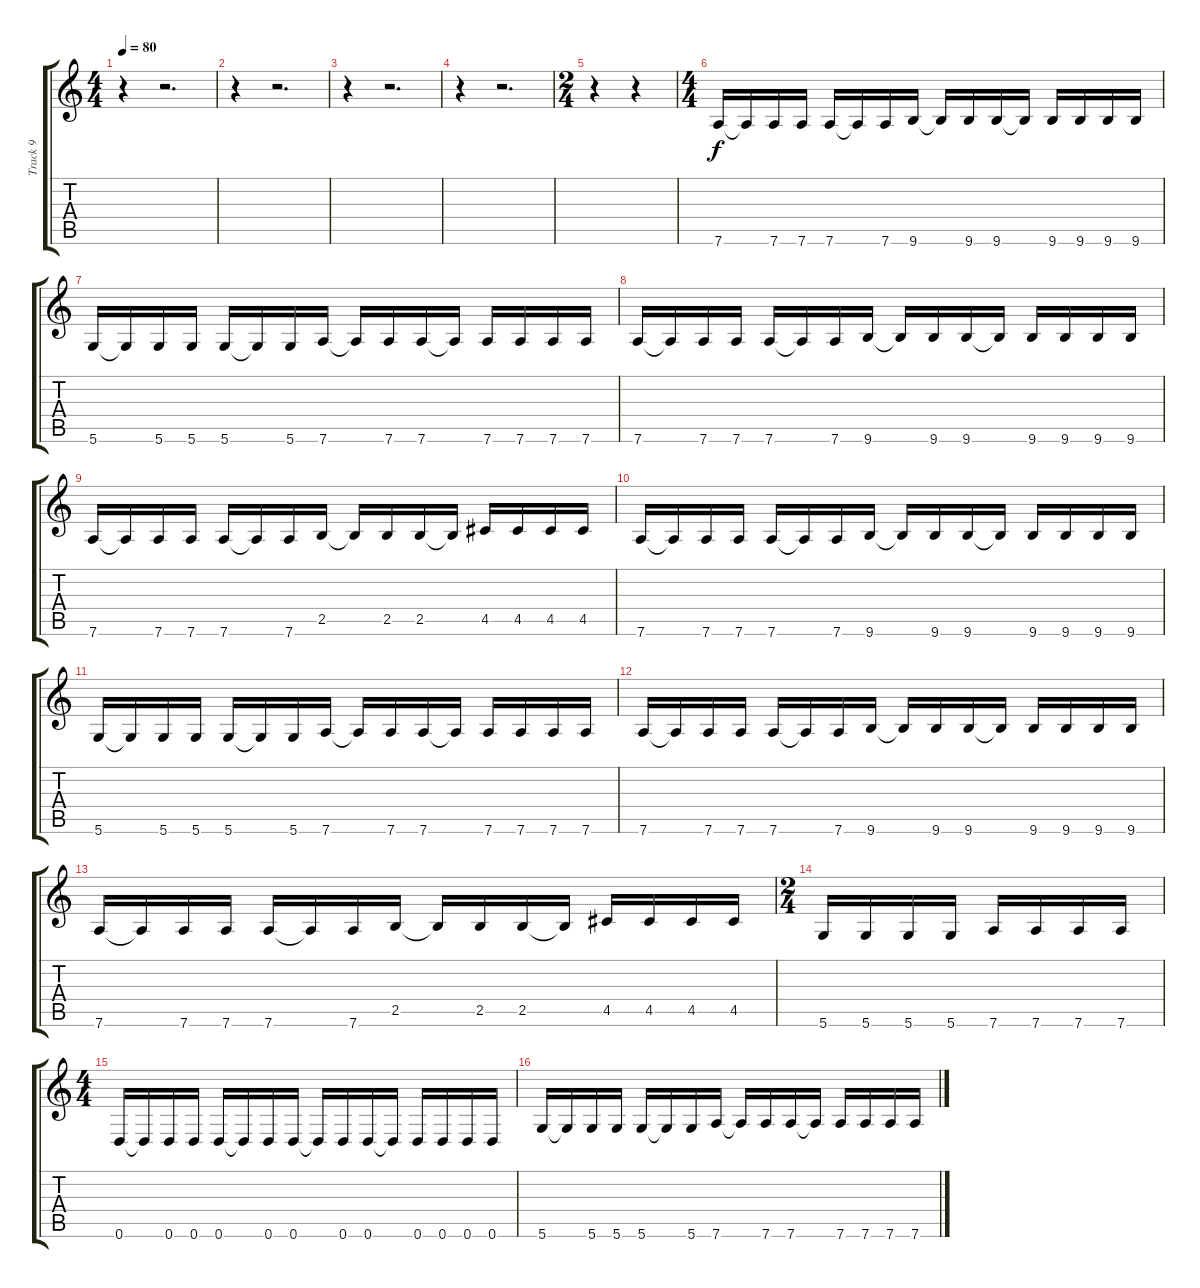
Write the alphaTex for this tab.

\track ("Track 9" "Track 9") {instrument electricbasspick}
\staff {score tabs}
\tuning (E4 B3 G3 D3 A2 D2) {hide}
\ts (4 4)
\tempo 80
\clef g2
\ks c
r.4{dy f} r.2{d} |
r.4 r.2{d} |
r.4 r.2{d} |
r.4 r.2{d} |
\ts (2 4)
r.4 r.4 |
\ts (4 4)
7.6.16 7.6{t}.16 7.6.16 7.6.16 7.6.16 7.6{t}.16 7.6.16 9.6.16 9.6{t}.16 9.6.16 9.6.16 9.6{t}.16 9.6.16 9.6.16 9.6.16 9.6.16 |
5.6.16 5.6{t}.16 5.6.16 5.6.16 5.6.16 5.6{t}.16 5.6.16 7.6.16 7.6{t}.16 7.6.16 7.6.16 7.6{t}.16 7.6.16 7.6.16 7.6.16 7.6.16 |
7.6.16 7.6{t}.16 7.6.16 7.6.16 7.6.16 7.6{t}.16 7.6.16 9.6.16 9.6{t}.16 9.6.16 9.6.16 9.6{t}.16 9.6.16 9.6.16 9.6.16 9.6.16 |
7.6.16 7.6{t}.16 7.6.16 7.6.16 7.6.16 7.6{t}.16 7.6.16 2.5.16 2.5{t}.16 2.5.16 2.5.16 2.5{t}.16 4.5.16 4.5.16 4.5.16 4.5.16 |
7.6.16 7.6{t}.16 7.6.16 7.6.16 7.6.16 7.6{t}.16 7.6.16 9.6.16 9.6{t}.16 9.6.16 9.6.16 9.6{t}.16 9.6.16 9.6.16 9.6.16 9.6.16 |
5.6.16 5.6{t}.16 5.6.16 5.6.16 5.6.16 5.6{t}.16 5.6.16 7.6.16 7.6{t}.16 7.6.16 7.6.16 7.6{t}.16 7.6.16 7.6.16 7.6.16 7.6.16 |
7.6.16 7.6{t}.16 7.6.16 7.6.16 7.6.16 7.6{t}.16 7.6.16 9.6.16 9.6{t}.16 9.6.16 9.6.16 9.6{t}.16 9.6.16 9.6.16 9.6.16 9.6.16 |
7.6.16 7.6{t}.16 7.6.16 7.6.16 7.6.16 7.6{t}.16 7.6.16 2.5.16 2.5{t}.16 2.5.16 2.5.16 2.5{t}.16 4.5.16 4.5.16 4.5.16 4.5.16 |
\ts (2 4)
5.6.16 5.6.16 5.6.16 5.6.16 7.6.16 7.6.16 7.6.16 7.6.16 |
\ts (4 4)
0.6.16 0.6{t}.16 0.6.16 0.6.16 0.6.16 0.6{t}.16 0.6.16 0.6.16 0.6{t}.16 0.6.16 0.6.16 0.6{t}.16 0.6.16 0.6.16 0.6.16 0.6.16 |
5.6.16 5.6{t}.16 5.6.16 5.6.16 5.6.16 5.6{t}.16 5.6.16 7.6.16 7.6{t}.16 7.6.16 7.6.16 7.6{t}.16 7.6.16 7.6.16 7.6.16 7.6.16
